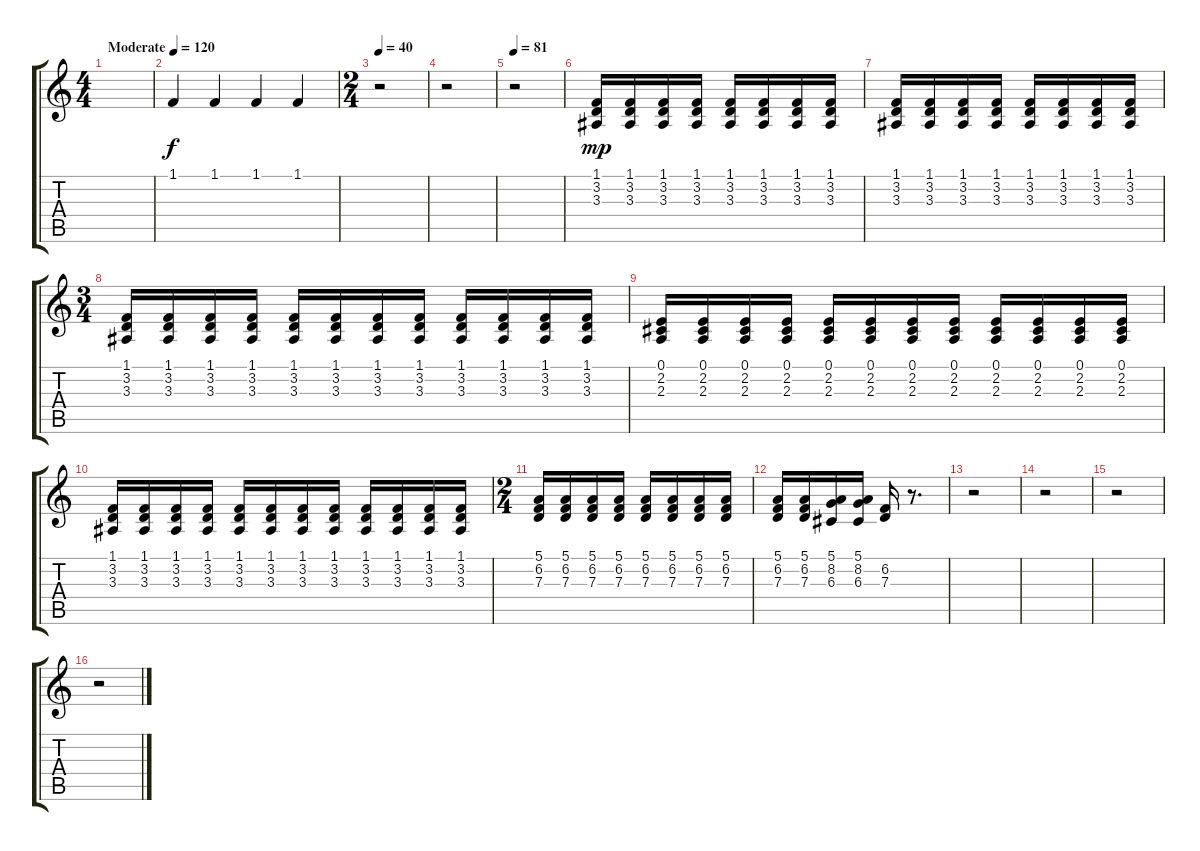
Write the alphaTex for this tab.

\track "" {instrument pizzicatostrings}
\staff {score tabs}
\tuning (E4 B3 G3 D3 A2 E2) {hide}
\ts (4 4)
\tempo (120 "Moderate")
\clef g2
\ks c
|
1.1.4 1.1.4 1.1.4 1.1.4 |
\ts (2 4)
\tempo 40
r.2 |
r.2 |
\tempo 81
r.2 |
(1.1 3.2 3.3).16{dy mp} (1.1 3.2 3.3).16 (1.1 3.2 3.3).16 (1.1 3.2 3.3).16 (1.1 3.2 3.3).16 (1.1 3.2 3.3).16 (1.1 3.2 3.3).16 (1.1 3.2 3.3).16 |
(1.1 3.2 3.3).16 (1.1 3.2 3.3).16 (1.1 3.2 3.3).16 (1.1 3.2 3.3).16 (1.1 3.2 3.3).16 (1.1 3.2 3.3).16 (1.1 3.2 3.3).16 (1.1 3.2 3.3).16 |
\ts (3 4)
(1.1 3.2 3.3).16 (1.1 3.2 3.3).16 (1.1 3.2 3.3).16 (1.1 3.2 3.3).16 (1.1 3.2 3.3).16 (1.1 3.2 3.3).16 (1.1 3.2 3.3).16 (1.1 3.2 3.3).16 (1.1 3.2 3.3).16 (1.1 3.2 3.3).16 (1.1 3.2 3.3).16 (1.1 3.2 3.3).16 |
(0.1 2.2 2.3).16 (0.1 2.2 2.3).16 (0.1 2.2 2.3).16 (0.1 2.2 2.3).16 (0.1 2.2 2.3).16 (0.1 2.2 2.3).16 (0.1 2.2 2.3).16 (0.1 2.2 2.3).16 (0.1 2.2 2.3).16 (0.1 2.2 2.3).16 (0.1 2.2 2.3).16 (0.1 2.2 2.3).16 |
(1.1 3.2 3.3).16 (1.1 3.2 3.3).16 (1.1 3.2 3.3).16 (1.1 3.2 3.3).16 (1.1 3.2 3.3).16 (1.1 3.2 3.3).16 (1.1 3.2 3.3).16 (1.1 3.2 3.3).16 (1.1 3.2 3.3).16 (1.1 3.2 3.3).16 (1.1 3.2 3.3).16 (1.1 3.2 3.3).16 |
\ts (2 4)
(5.1 6.2 7.3).16 (5.1 6.2 7.3).16 (5.1 6.2 7.3).16 (5.1 6.2 7.3).16 (5.1 6.2 7.3).16 (5.1 6.2 7.3).16 (5.1 6.2 7.3).16 (5.1 6.2 7.3).16 |
(5.1 6.2 7.3).16 (5.1 6.2 7.3).16 (5.1 8.2 6.3).16 (5.1 8.2 6.3).16 (6.2 7.3).16 r.8{d} |
r.2 |
r.2 |
r.2 |
r.2
